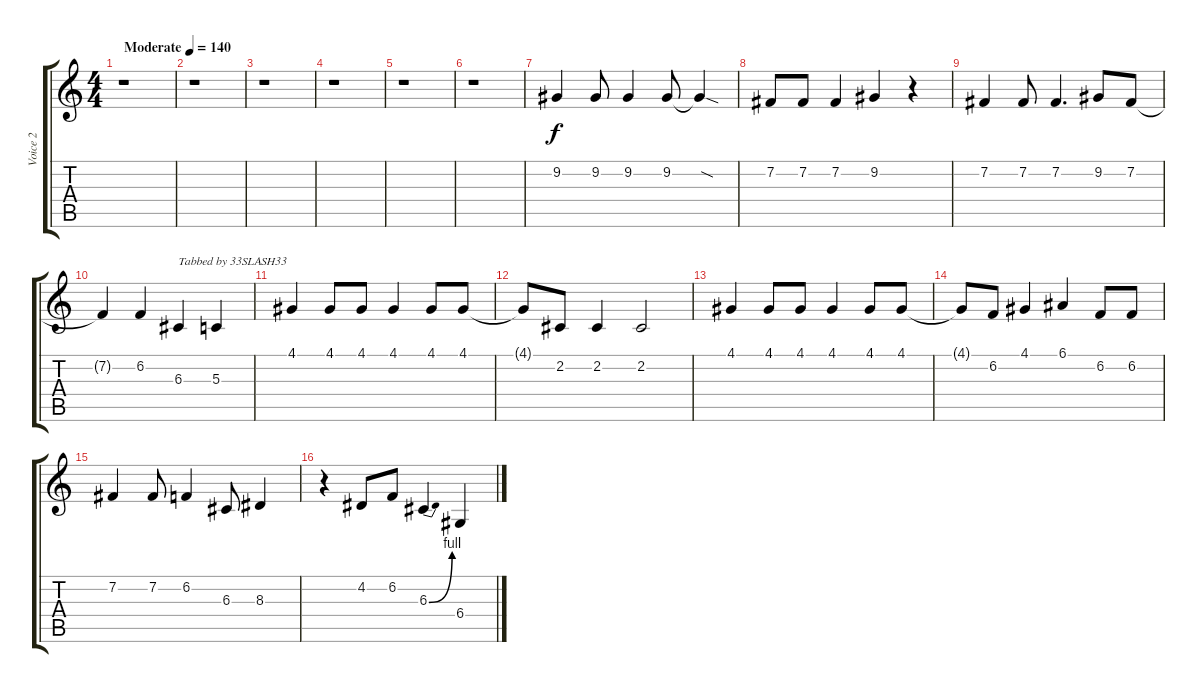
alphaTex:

\track ("Voice 2" "Voice 2") {instrument lead2sawtooth}
\staff {score tabs}
\tuning (E4 B3 G3 D3 A2 E2) {hide}
\ts (4 4)
\tempo (140 "Moderate")
\clef g2
\ks c
r.1{dy f instrument lead2sawtooth} |
r.1 |
r.1 |
r.1 |
r.1 |
r.1 |
9.2.4 9.2.8 9.2.4 9.2.8 9.2{sod t}.4 |
7.2.8 7.2.8 7.2.4 9.2.4 r.4 |
7.2.4 7.2.8 7.2.4{d} 9.2.8 7.2.8 |
7.2{t}.4 6.2.4 6.3.4{txt "Tabbed by 33SLASH33"} 5.3.4 |
4.1.4 4.1.8 4.1.8 4.1.4 4.1.8 4.1.8 |
4.1{t}.8 2.2.8 2.2.4 2.2.2 |
4.1.4 4.1.8 4.1.8 4.1.4 4.1.8 4.1.8 |
4.1{t}.8 6.2.8 4.1.4 6.1.4 6.2.8 6.2.8 |
7.2.4 7.2.8 6.2.4 6.3.8 8.3.4 |
r.4 4.2.8 6.2.8 6.3{be (bend 0 0 60 4)}.4 6.4.4
